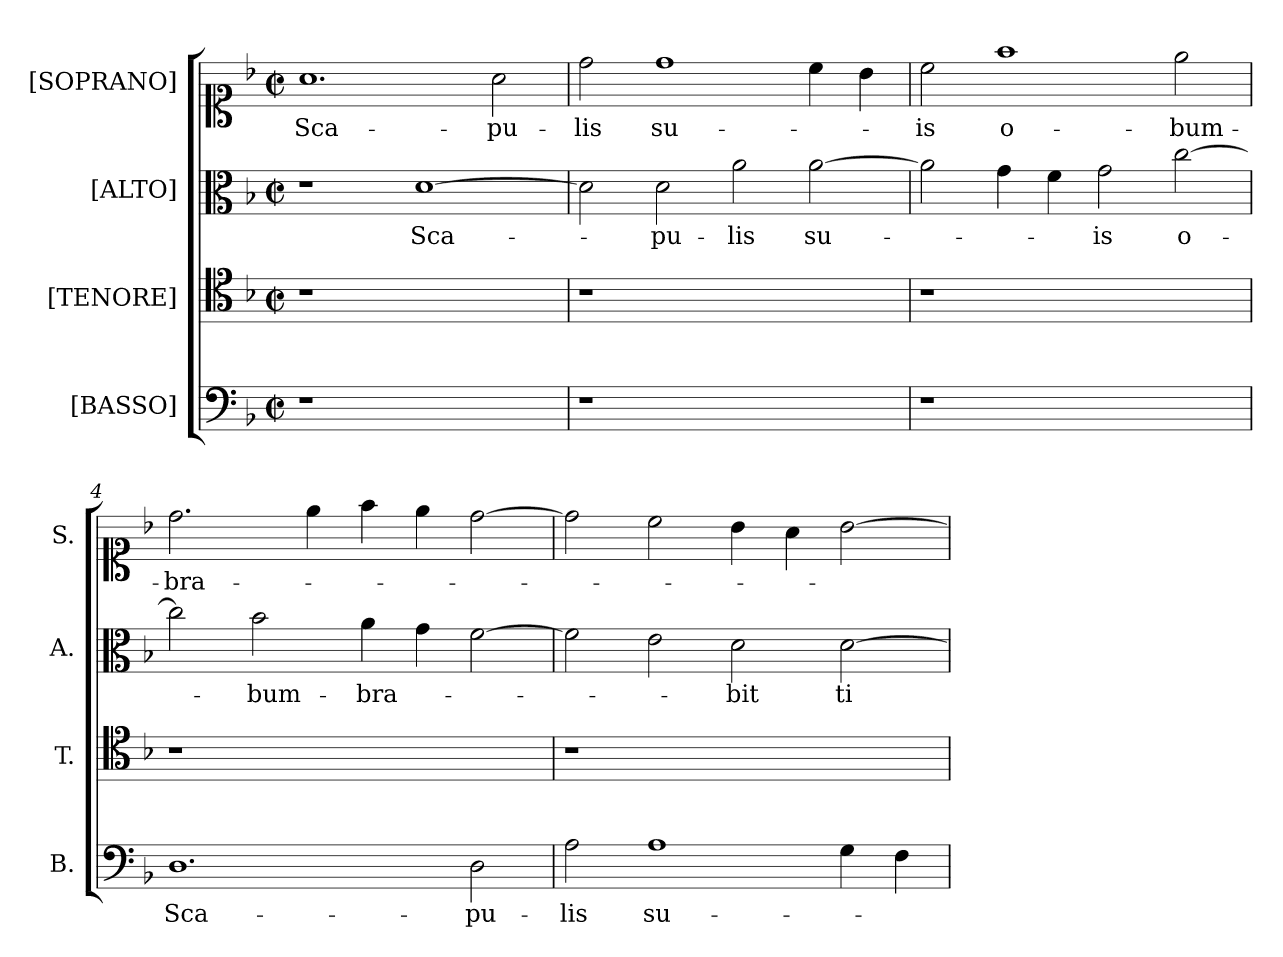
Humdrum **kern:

**kern	**text	**kern	**kern	**text	**kern	**text
*part4	*part4	*part3	*part2	*part2	*part1	*part1
*staff4	*staff4	*staff3	*staff2	*staff2	*staff1	*staff1
*I"[BASSO]	*	*I"[TENORE]	*I"[ALTO]	*	*I"[SOPRANO]	*
*I'B.	*	*I'T.	*I'A.	*	*I'S.	*
!!LO:PB:g=z
*clefF4	*	*clefC4	*clefC3	*	*clefC1	*
*k[b-]	*	*k[b-]	*k[b-]	*	*k[b-]	*
*d:	*	*d:	*d:	*	*d:	*
*M2/2	*	*M2/2	*M2/2	*	*M2/2	*
*met(c|)	*	*met(c|)	*met(c|)	*	*met(c|)	*
=1	=1	=1	=1	=1	=1	=1
!LO:N:vis=1	!	!LO:N:vis=1	!	!	!	!
!	!	!	!	!	!	!LO:LY:b:color=#000000
1r	.	1r	1r	.	1.ai	Sca-
!	!	!	!	!LO:LY:b:color=#000000	!	!
1ryy	.	1ryy	[>1di	Sca-	.	.
!	!	!	!	!	!	!LO:LY:b:color=#000000
.	.	.	.	.	2ai\	-pu-
=2	=2	=2	=2	=2	=2	=2
!LO:N:vis=1	!	!LO:N:vis=1	!	!	!	!
!	!	!	!	!	!	!LO:LY:b:color=#000000
1r	.	1r	2di\]	.	2ddi\	-lis
!	!	!	!	!LO:LY:b:color=#000000	!	!
!	!	!	!	!	!	!LO:LY:b:color=#000000
.	.	.	2di\	-pu-	1ddi	su-
!	!	!	!	!LO:LY:b:color=#000000	!	!
1ryy	.	1ryy	2ai\	-lis	.	.
!	!	!	!	!LO:LY:b:color=#000000	!	!
.	.	.	[>2ai\	su-	4cci\	.
.	.	.	.	.	4b-i\	.
=3	=3	=3	=3	=3	=3	=3
!LO:N:vis=1	!	!LO:N:vis=1	!	!	!	!
!	!	!	!	!	!	!LO:LY:b:color=#000000
1r	.	1r	2ai\]	.	2cci\	-is
!	!	!	!	!	!	!LO:LY:b:color=#000000
.	.	.	4gi\	.	1ffi	o-
.	.	.	4fi\	.	.	.
!	!	!	!	!LO:LY:b:color=#000000	!	!
1ryy	.	1ryy	2gi\	-is	.	.
!	!	!	!	!LO:LY:b:color=#000000	!	!
!	!	!	!	!	!	!LO:LY:b:color=#000000
.	.	.	[>2cci\	o-	2eei\	-bum-
=4	=4	=4	=4	=4	=4	=4
!	!LO:LY:b:color=#000000	!LO:N:vis=1	!	!	!	!
!	!	!	!	!	!	!LO:LY:b:color=#000000
1.Di	Sca-	1r	2cci\]	.	2.ddi\	-bra-
!	!	!	!	!LO:LY:b:color=#000000	!	!
.	.	.	2b-i\	-bum-	.	.
.	.	.	.	.	4eei\	.
!	!	!	!	!LO:LY:b:color=#000000	!	!
.	.	1ryy	4ai\	-bra-	4ffi\	.
.	.	.	4gi\	.	4eei\	.
!	!LO:LY:b:color=#000000	!	!	!	!	!
2Di\	-pu-	.	[>2fi\	.	[>2ddi\	.
!!LO:LB:g=z
=5	=5	=5	=5	=5	=5	=5
!	!LO:LY:b:color=#000000	!LO:N:vis=1	!	!	!	!
2Ai\	-lis	1r	2fi\]	.	2ddi\]	.
!	!LO:LY:b:color=#000000	!	!	!	!	!
1Ai	su-	.	2ei\	.	2cci\	.
!	!	!	!	!LO:LY:b:color=#000000	!	!
.	.	1ryy	2di\	-bit	4b-i\	.
.	.	.	.	.	4ai\	.
!	!	!	!	!LO:LY:b:color=#000000	!	!
4Gi\	.	.	[>2di\	ti-	[>2b-i\	.
4Fi\	.	.	.	.	.	.
=	=	=	=	=	=	=
*-	*-	*-	*-	*-	*-	*-
